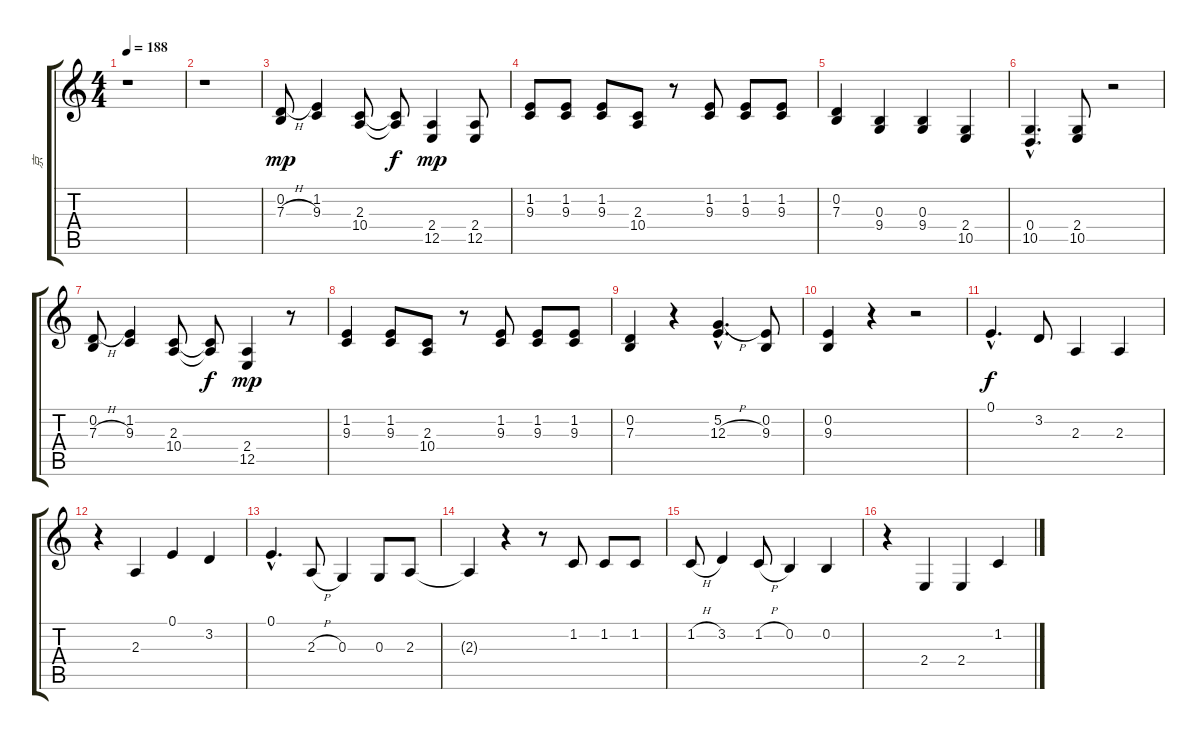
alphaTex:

\track ("京" "京") {instrument reedorgan}
\staff {score tabs}
\tuning (E4 B3 G3 D3 A2 E2) {hide}
\ts (4 4)
\tempo 188
\clef g2
\ks c
r.1{dy f} |
r.1 |
(0.2{h} 7.3{h}).8{dy mp} (1.2 9.3).4 (2.3 10.4).8 (2.3{t} 10.4{t}).8{dy f} (2.4 12.5).4{dy mp} (2.4 12.5).8 |
(1.2 9.3).8 (1.2 9.3).8 (1.2 9.3).8 (2.3 10.4).8 r.8 (1.2 9.3).8 (1.2 9.3).8 (1.2 9.3).8 |
(0.2 7.3).4 (0.3 9.4).4 (0.3 9.4).4 (2.4 10.5).4 |
(0.4{hac} 10.5{hac}).4{d} (2.4 10.5).8 r.2 |
(0.2{h} 7.3{h}).8 (1.2 9.3).4 (2.3 10.4).8 (2.3{t} 10.4{t}).8{dy f} (2.4 12.5).4{dy mp} r.8 |
(1.2 9.3).4 (1.2 9.3).8 (2.3 10.4).8 r.8 (1.2 9.3).8 (1.2 9.3).8 (1.2 9.3).8 |
(0.2 7.3).4 r.4 (5.2{h hac} 12.3{h hac}).4{d} (0.2 9.3).8 |
(0.2 9.3).4 r.4 r.2 |
0.1{hac}.4{d dy f} 3.2.8 2.3.4 2.3.4 |
r.4 2.3.4 0.1.4 3.2.4 |
0.1{hac}.4{d} 2.3{h}.8 0.3.4 0.3.8 2.3.8 |
2.3{t}.4 r.4 r.8 1.2.8 1.2.8 1.2.8 |
1.2{h}.8 3.2.4 1.2{h}.8 0.2.4 0.2.4 |
r.4 2.4.4 2.4.4 1.2.4
